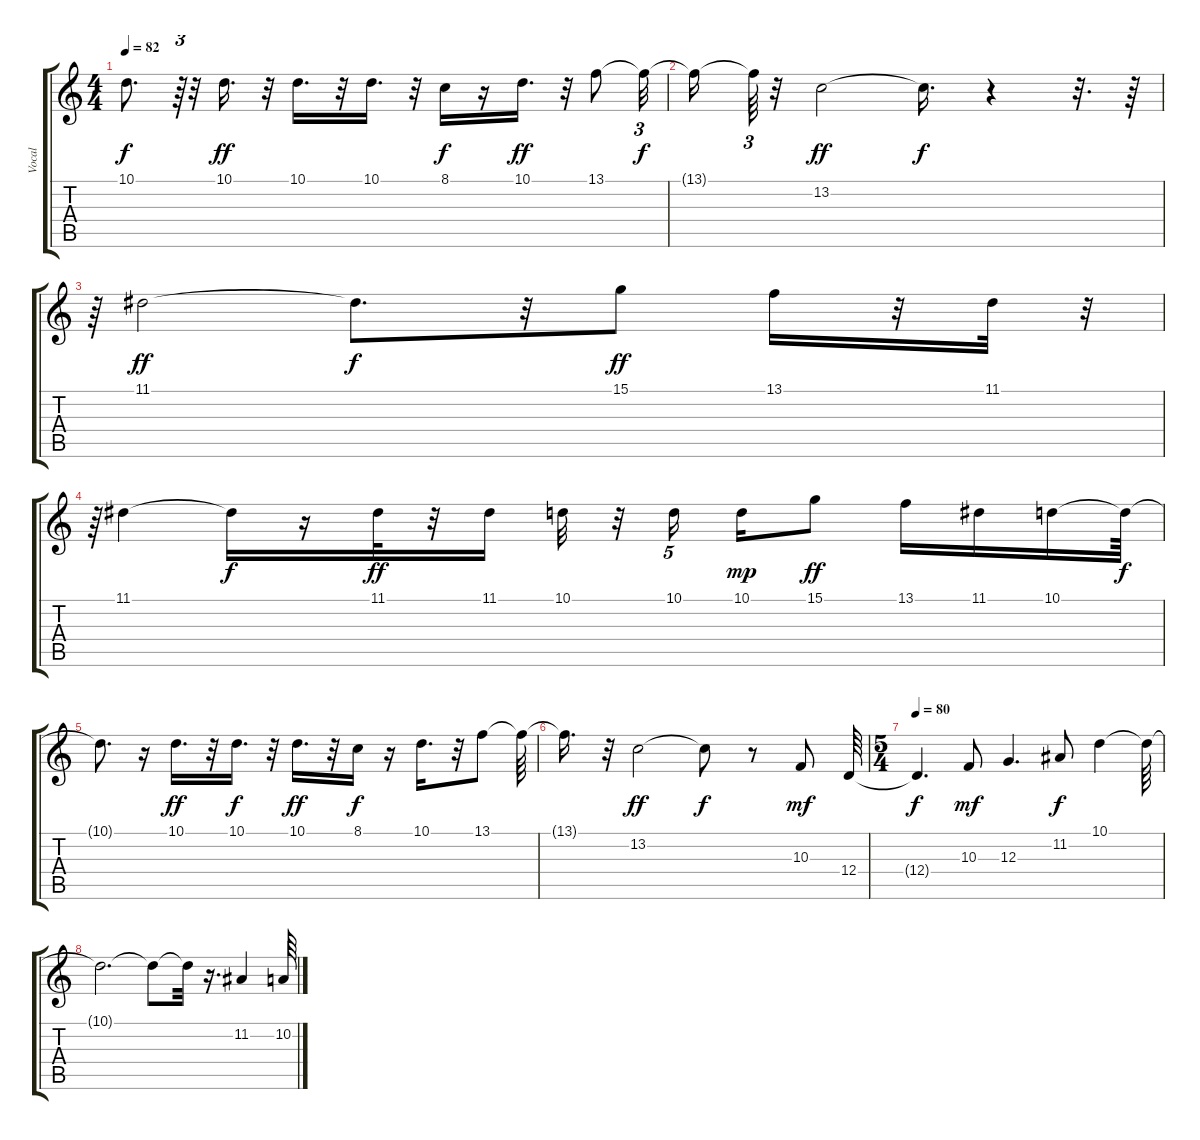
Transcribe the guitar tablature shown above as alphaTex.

\track ("Vocal" "Vocal") {instrument tubularbells}
\staff {score tabs}
\tuning (E4 B3 G3 D3 A2 E2) {hide}
\ts (4 4)
\tempo 82
\clef g2
\ks c
10.1{t}.8{d dy f} r.64{tu (3 2)} r.32 10.1.16{d dy ff} r.32 10.1.16{d} r.32 10.1.16{d} r.32 8.1.16{dy f} r.16 10.1.16{d dy ff} r.32 13.1.8 13.1{t}.32{tu (3 2) dy f} |
13.1{t}.16 13.1{t}.64{tu (3 2)} r.32 13.2.2{dy ff} 13.2{t}.16{d dy f} r.4 r.32{d} r.64 |
r.64{tu (3 2)} 11.1.2{dy ff} 11.1{t}.8{d dy f} r.32 15.1.8{dy ff} 13.1.16 r.32 11.1.32 r.32{tu (3 2)} |
r.64{tu (3 2)} 11.1.4 11.1{t}.16{dy f} r.16 11.1.32{dy ff} r.32 11.1.16 10.1.32 r.32 10.1.16{tu (5 4)} 10.1.16{dy mp} 15.1.8{dy ff} 13.1.16 11.1.16 10.1.16 10.1{t}.64{dy f} |
10.1{t}.8{d} r.16 10.1.16{d dy ff} r.32 10.1.16{d dy f} r.32 10.1.16{d dy ff} r.32 8.1.16{dy f} r.16 10.1.16{d} r.32 13.1.8 13.1{t}.64 |
13.1{t}.16{d} r.32 13.2.2{dy ff} 13.2{t}.8{dy f} r.8 10.3.8{dy mf balance 0} 12.4.64 |
\ts (5 4)
\tempo 80
12.4{t}.4{d dy f} 10.3.8{dy mf} 12.3.4{d} 11.2.8{dy f} 10.1.4 10.1{t}.64 |
10.1{t}.2{d} 10.1{t}.8 10.1{t}.32 r.16{d} 11.2.4 10.2.64
